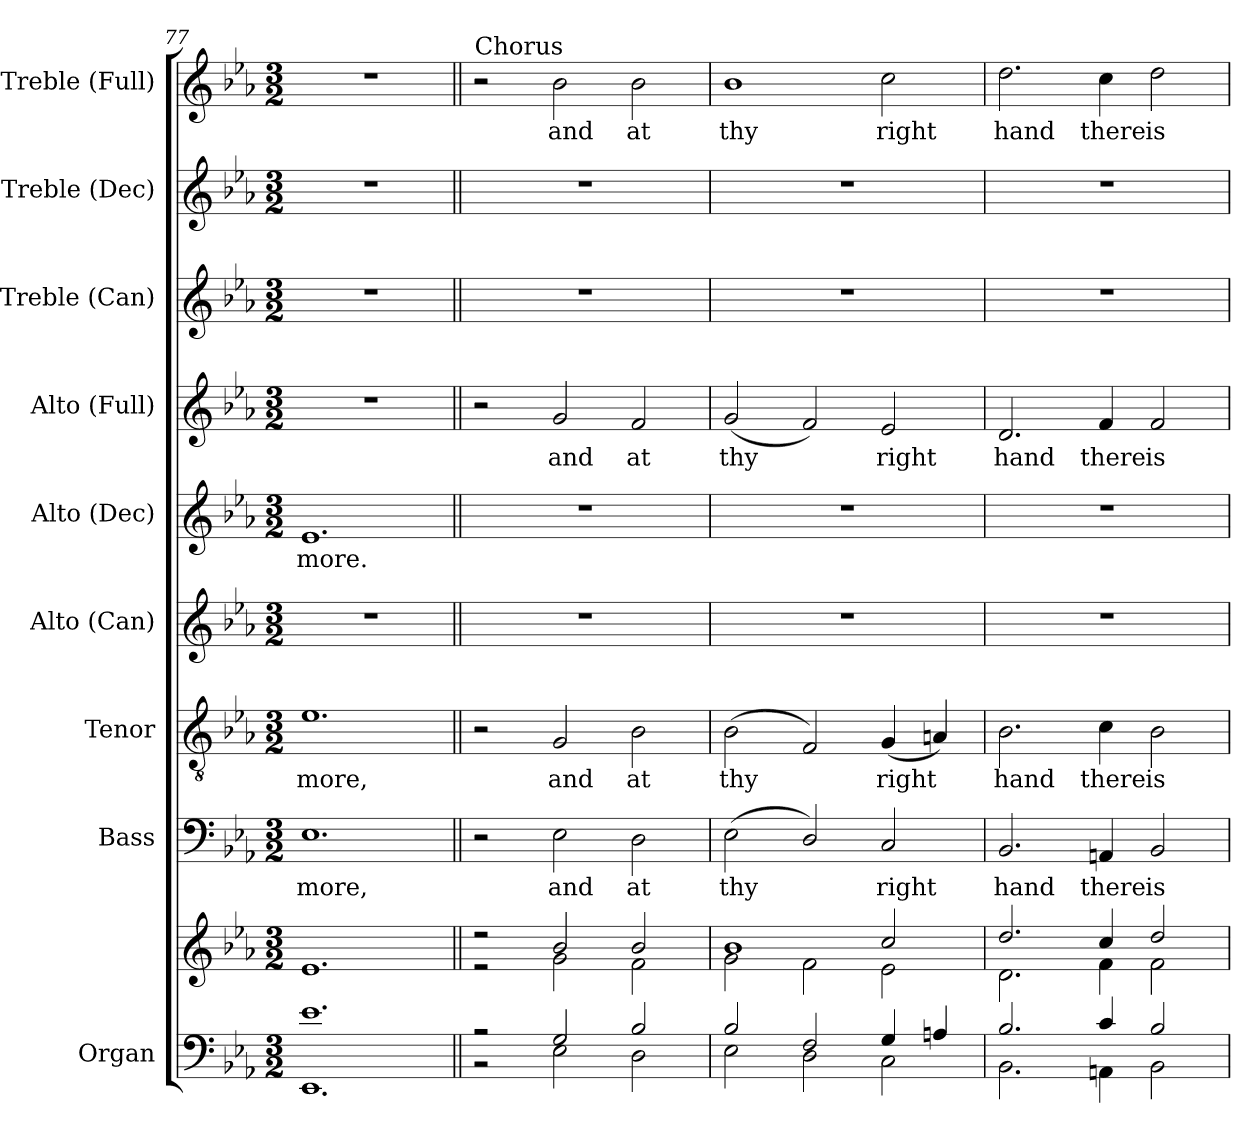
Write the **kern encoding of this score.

**kern	**kern	**kern	**text	**kern	**text	**kern	**kern	**text	**kern	**text	**kern	**kern	**kern	**text
*part9	*part9	*part8	*part8	*part7	*part7	*part6	*part5	*part5	*part4	*part4	*part3	*part2	*part1	*part1
*staff10	*staff9	*staff8	*staff8	*staff7	*staff7	*staff6	*staff5	*staff5	*staff4	*staff4	*staff3	*staff2	*staff1	*staff1
*I"Organ	*	*I"Bass	*	*I"Tenor	*	*I"Alto (Can)	*I"Alto (Dec)	*	*I"Alto (Full)	*	*I"Treble (Can)	*I"Treble (Dec)	*I"Treble (Full)	*
*I'Org.	*	*I'B.	*	*I'T.	*	*I'A. (C)	*I'A. (D)	*	*I'A. (F)	*	*I'Tr. (C)	*I'Tr. (D)	*I'Tr. (F)	*
*clefF4	*clefG2	*clefF4	*	*clefGv2	*	*clefG2	*clefG2	*	*clefG2	*	*clefG2	*clefG2	*clefG2	*
*	*	*	*	*ITrd7c12	*	*	*	*	*	*	*	*	*	*
*k[b-e-a-]	*k[b-e-a-]	*k[b-e-a-]	*	*k[b-e-a-]	*	*k[b-e-a-]	*k[b-e-a-]	*	*k[b-e-a-]	*	*k[b-e-a-]	*k[b-e-a-]	*k[b-e-a-]	*
*E-:	*E-:	*E-:	*	*E-:	*	*E-:	*E-:	*	*E-:	*	*E-:	*E-:	*E-:	*
*M3/2	*M3/2	*M3/2	*	*M3/2	*	*M3/2	*M3/2	*	*M3/2	*	*M3/2	*M3/2	*M3/2	*
=77	=77	=77	=77	=77	=77	=77	=77	=77	=77	=77	=77	=77	=77	=77
*^	*	*	*	*	*	*	*	*	*	*	*	*	*	*
!	!	!	!	!LO:LY:b:color=#000000	!	!	!	!	!	!	!	!	!	!	!
!	!	!	!	!	!	!LO:LY:b:color=#000000	!LO:N:vis=1	!	!	!	!	!	!	!	!
!	!	!	!	!	!	!	!	!	!LO:LY:b:color=#000000	!LO:N:vis=1	!	!LO:N:vis=1	!LO:N:vis=1	!LO:N:vis=1	!
1.e-i	1.EE-i	1.e-i	1.E-i	-more,	1.E-i	more,	1.r	1.e-i	-more.	1.r	.	1.r	1.r	1.r	.
!!LO:LB:g=z
=78||	=78||	=78||	=78||	=78||	=78||	=78||	=78||	=78||	=78||	=78||	=78||	=78||	=78||	=78||	=78||
*	*	*^	*	*	*	*	*	*	*	*	*	*	*	*	*
!	!	!	!	!	!	!	!	!	!	!	!	!	!	!	!LO:TX:a:t=Chorus	!
!	!	!	!	!	!	!	!	!LO:N:vis=1	!LO:N:vis=1	!	!	!	!LO:N:vis=1	!LO:N:vis=1	!	!
2r	2r	2r	2r	2r	.	2r	.	1.r	1.r	.	2r	.	1.r	1.r	2r	.
!	!	!	!	!	!LO:LY:b:color=#000000	!	!	!	!	!	!	!	!	!	!	!
!	!	!	!	!	!	!	!LO:LY:b:color=#000000	!	!	!	!	!	!	!	!	!
!	!	!	!	!	!	!	!	!	!	!	!	!LO:LY:b:color=#000000	!	!	!	!
!	!	!	!	!	!	!	!	!	!	!	!	!	!	!	!	!LO:LY:b:color=#000000
2Gi/	2E-i\	2b-i/	2gi\	2E-i\	and	2GGi/	and	.	.	.	2gi/	and	.	.	2b-i\	and
!	!	!	!	!	!LO:LY:b:color=#000000	!	!	!	!	!	!	!	!	!	!	!
!	!	!	!	!	!	!	!LO:LY:b:color=#000000	!	!	!	!	!	!	!	!	!
!	!	!	!	!	!	!	!	!	!	!	!	!LO:LY:b:color=#000000	!	!	!	!
!	!	!	!	!	!	!	!	!	!	!	!	!	!	!	!	!LO:LY:b:color=#000000
2B-i/	2Di\	2b-i/	2fi\	2Di\	at	2BB-i\	at	.	.	.	2fi/	at	.	.	2b-i\	at
=79	=79	=79	=79	=79	=79	=79	=79	=79	=79	=79	=79	=79	=79	=79	=79	=79
!	!	!	!	!	!LO:LY:b:color=#000000	!	!	!	!	!	!	!	!	!	!	!
!	!	!	!	!	!	!	!LO:LY:b:color=#000000	!LO:N:vis=1	!LO:N:vis=1	!	!	!	!	!	!	!
!	!	!	!	!	!	!	!	!	!	!	!	!LO:LY:b:color=#000000	!LO:N:vis=1	!LO:N:vis=1	!	!
!	!	!	!	!	!	!	!	!	!	!	!	!	!	!	!	!LO:LY:b:color=#000000
2B-i/	2E-i\	1b-i	2gi\	(2E-i\	thy	(2BB-i\	thy	1.r	1.r	.	(2gi/	thy	1.r	1.r	1b-i	thy
2Fi/	2Di\	.	2fi\	2Di/)	.	2FFi/)	.	.	.	.	2fi/)	.	.	.	.	.
!	!	!	!	!	!LO:LY:b:color=#000000	!	!	!	!	!	!	!	!	!	!	!
!	!	!	!	!	!	!	!LO:LY:b:color=#000000	!	!	!	!	!	!	!	!	!
!	!	!	!	!	!	!	!	!	!	!	!	!LO:LY:b:color=#000000	!	!	!	!
!	!	!	!	!	!	!	!	!	!	!	!	!	!	!	!	!LO:LY:b:color=#000000
4Gi/	2Ci\	2cci/	2e-i\	2Ci/	right	(4GGi/	right	.	.	.	2e-i/	right	.	.	2cci\	right
4Ani/	.	.	.	.	.	4AAni/)	.	.	.	.	.	.	.	.	.	.
=80	=80	=80	=80	=80	=80	=80	=80	=80	=80	=80	=80	=80	=80	=80	=80	=80
!	!	!	!	!	!LO:LY:b:color=#000000	!	!	!	!	!	!	!	!	!	!	!
!	!	!	!	!	!	!	!LO:LY:b:color=#000000	!LO:N:vis=1	!LO:N:vis=1	!	!	!	!	!	!	!
!	!	!	!	!	!	!	!	!	!	!	!	!LO:LY:b:color=#000000	!LO:N:vis=1	!LO:N:vis=1	!	!
!	!	!	!	!	!	!	!	!	!	!	!	!	!	!	!	!LO:LY:b:color=#000000
2.B-i/	2.BB-i\	2.ddi/	2.di\	2.BB-i/	hand	2.BB-i\	hand	1.r	1.r	.	2.di/	hand	1.r	1.r	2.ddi\	hand
!	!	!	!	!	!LO:LY:b:color=#000000	!	!	!	!	!	!	!	!	!	!	!
!	!	!	!	!	!	!	!LO:LY:b:color=#000000	!	!	!	!	!	!	!	!	!
!	!	!	!	!	!	!	!	!	!	!	!	!LO:LY:b:color=#000000	!	!	!	!
!	!	!	!	!	!	!	!	!	!	!	!	!	!	!	!	!LO:LY:b:color=#000000
4ci/	4AAni\	4cci/	4fi\	4AAni/	there	4Ci\	there	.	.	.	4fi/	there	.	.	4cci\	there
!	!	!	!	!	!LO:LY:b:color=#000000	!	!	!	!	!	!	!	!	!	!	!
!	!	!	!	!	!	!	!LO:LY:b:color=#000000	!	!	!	!	!	!	!	!	!
!	!	!	!	!	!	!	!	!	!	!	!	!LO:LY:b:color=#000000	!	!	!	!
!	!	!	!	!	!	!	!	!	!	!	!	!	!	!	!	!LO:LY:b:color=#000000
2B-i/	2BB-i\	2ddi/	2fi\	2BB-i/	is	2BB-i\	is	.	.	.	2fi/	is	.	.	2ddi\	is
*v	*v	*	*	*	*	*	*	*	*	*	*	*	*	*	*	*
*	*v	*v	*	*	*	*	*	*	*	*	*	*	*	*	*
=	=	=	=	=	=	=	=	=	=	=	=	=	=	=
*-	*-	*-	*-	*-	*-	*-	*-	*-	*-	*-	*-	*-	*-	*-
